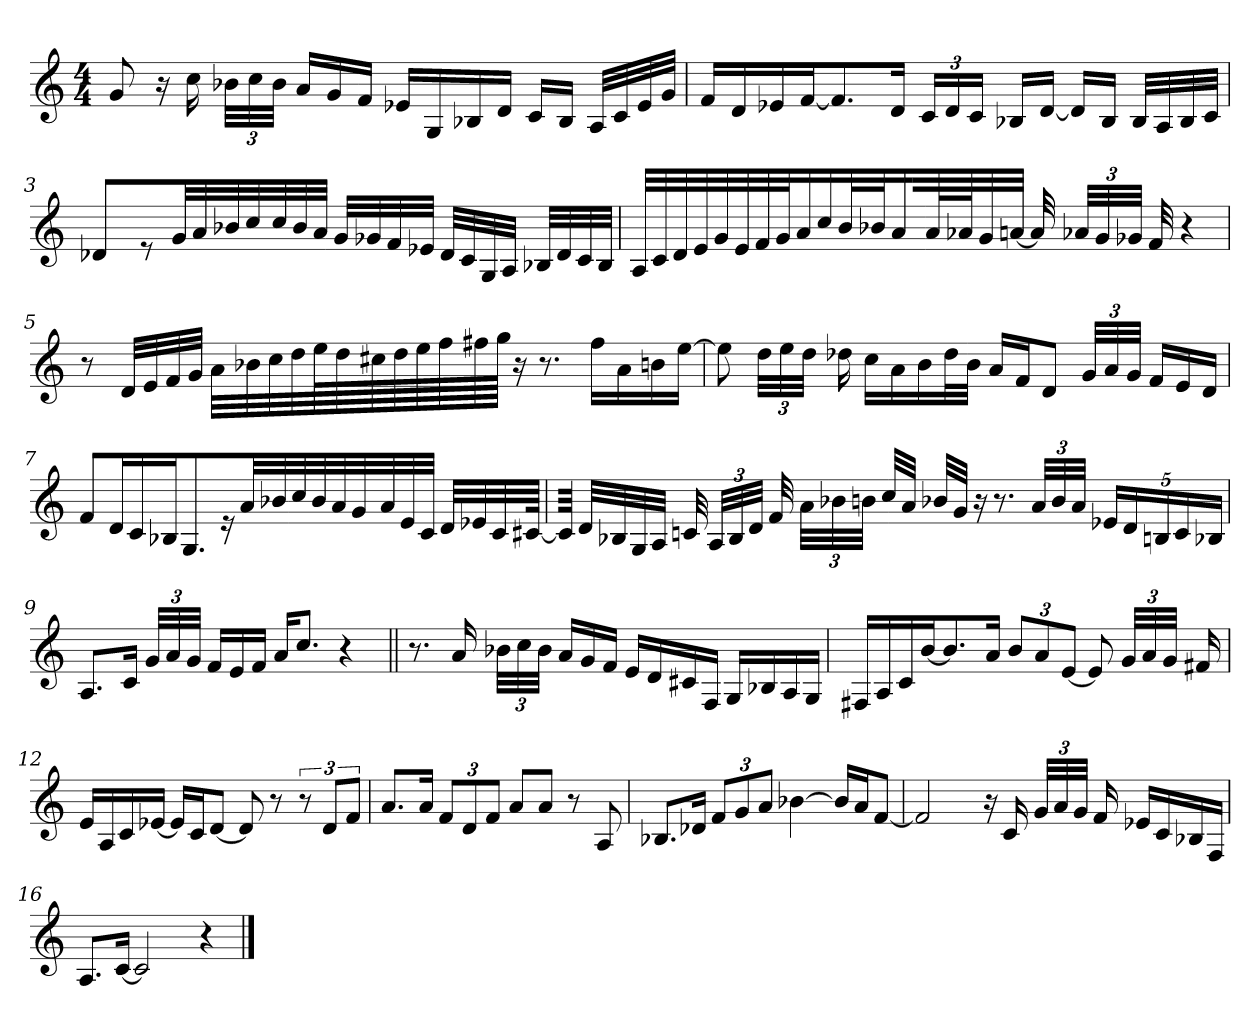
**kern
*part1
*staff1
*clefG2
*k[]
*M4/4
=1
8g/
16r
16cc\
48b-X\LLL
48cc\
48b-\JJJ
16a/LL
16g/
16f/JJ
16e-X/LL
16G/
16B-X/
16d/JJ
16c/LL
16B-/JJ
32A/LLL
32c/
32e-/
32g/JJJ
=2
16f/LL
16d/
16e-X/
[16f/J
8.f/]
16d/Jk
24c/LL
24d/
24c/JJ
16B-X/LL
[16d/JJ
16d/LL]
16B-/JJ
32B-/LLL
32A/
32B-/
32c/JJJ
=3
4d-X/
8r
32g/LLL
32a/
32b-X/
32cc/JJJ
32ryy
32cc\
32b-\
32a\JJJ
32g/LLL
32g-X/
32f/
32e-X/JJJ
32d-/LLL
32c/
32G/
32A/JJJ
32B-X/LLL
32d-/
32c/
32B-/JJJ
=4
32A/LLL
32c/
32d/
32e/JJJ
32g/LLL
32e/
32f/
32g/JJJ
16a/LL
16cc/JJ
32b\LLL
32b-X\J
16a\JJ
32ryy
64a/
64a-X/J
32g/
[32an/JJJ
32a/]
48a-X/LLL
48g/
48g-X/JJJ
32f/
4r
=5
8r
32d/LLL
32e/
32f/
32g/JJJ
32a\LLL
32b-X\
32cc\
32dd\
64ee\L
64dd\
64cc#X\
64dd\
64ee\
64ff\
64ff#X\
64gg\JJJJ
16r
8.r
16ff#\LL
16a\
16bn\
[16ee\JJ
=6
8ee\]
48dd\LLL
48ee\
48dd\JJJ
16dd-X\
16cc\LL
16a\
16b\
32dd-\L
32b\JJJ
16a/LL
16f/J
8d/J
48g/LLL
48a/
48g/JJJ
16f/LL
16e/
16d/JJ
=7
8f/L
16d/L
16c/JJ
16B-X/KL
8.G/J
16r
32a/LLL
32b-X/JJJ
32cc/LLL
32b-/
32a/
32g/JJJ
32.ryy
32a/
32e/
32c/JJJ
32d/LLL
32e-X/
32c/
[64c#X/JJJ
=8
64c#/JJJ]
32d/LLL
32B-X/
32G/
32A/JJJ
32c/
48A/LLL
48B-/
48d/JJJ
32f/
48a\LLL
48b-X\
48bn\JJJ
32cc/LLL
32a/JJJ
32b-X/LLL
32g/JJJ
16r
8.r
48a/LLL
48b-/
48a/JJJ
20e-X/LL
20d/
20Bn/
20c/
20B-X/JJ
=9
8.A/L
16c/Jk
48g/LLL
48a/
48g/JJJ
16f/LL
16e/
16f/JJ
16a/KL
8.cc/J
4r
=10||
8.r
16a/
48b-X\LLL
48cc\
48b-\JJJ
16a/LL
16g/
16f/JJ
16e/LL
16d/
16c#X/
16F/JJ
16G/LL
16B-X/
16A/
16G/JJ
=11
16F#X/LL
16A/
16c/
[16b/J
8.b/]
16a/Jk
12b/L
12a/
[12e/J
8e/]
48g/LLL
48a/
48g/JJJ
16f#X/
=12
16e/LL
16A/
16c/
[16e-X/JJ
16e-/LL]
16c/J
[8d/J
8d/]
8r
12r
12d/L
12f/J
=13
8.a/L
16a/Jk
12f/L
12d/
12f/J
8a/L
8a/J
8r
8A/
=14
8.B-X/L
16d-X/Jk
12f/L
12g/
12a/J
[4b-X\
16b-/LL]
16a/J
[8f/J
=15
2f/]
16r
16c/
48g/LLL
48a/
48g/JJJ
16f/
16e-X/LL
16c/
16B-X/
16F/JJ
=16
8.A/L
[16c/Jk
2c/]
4r
==
*-
